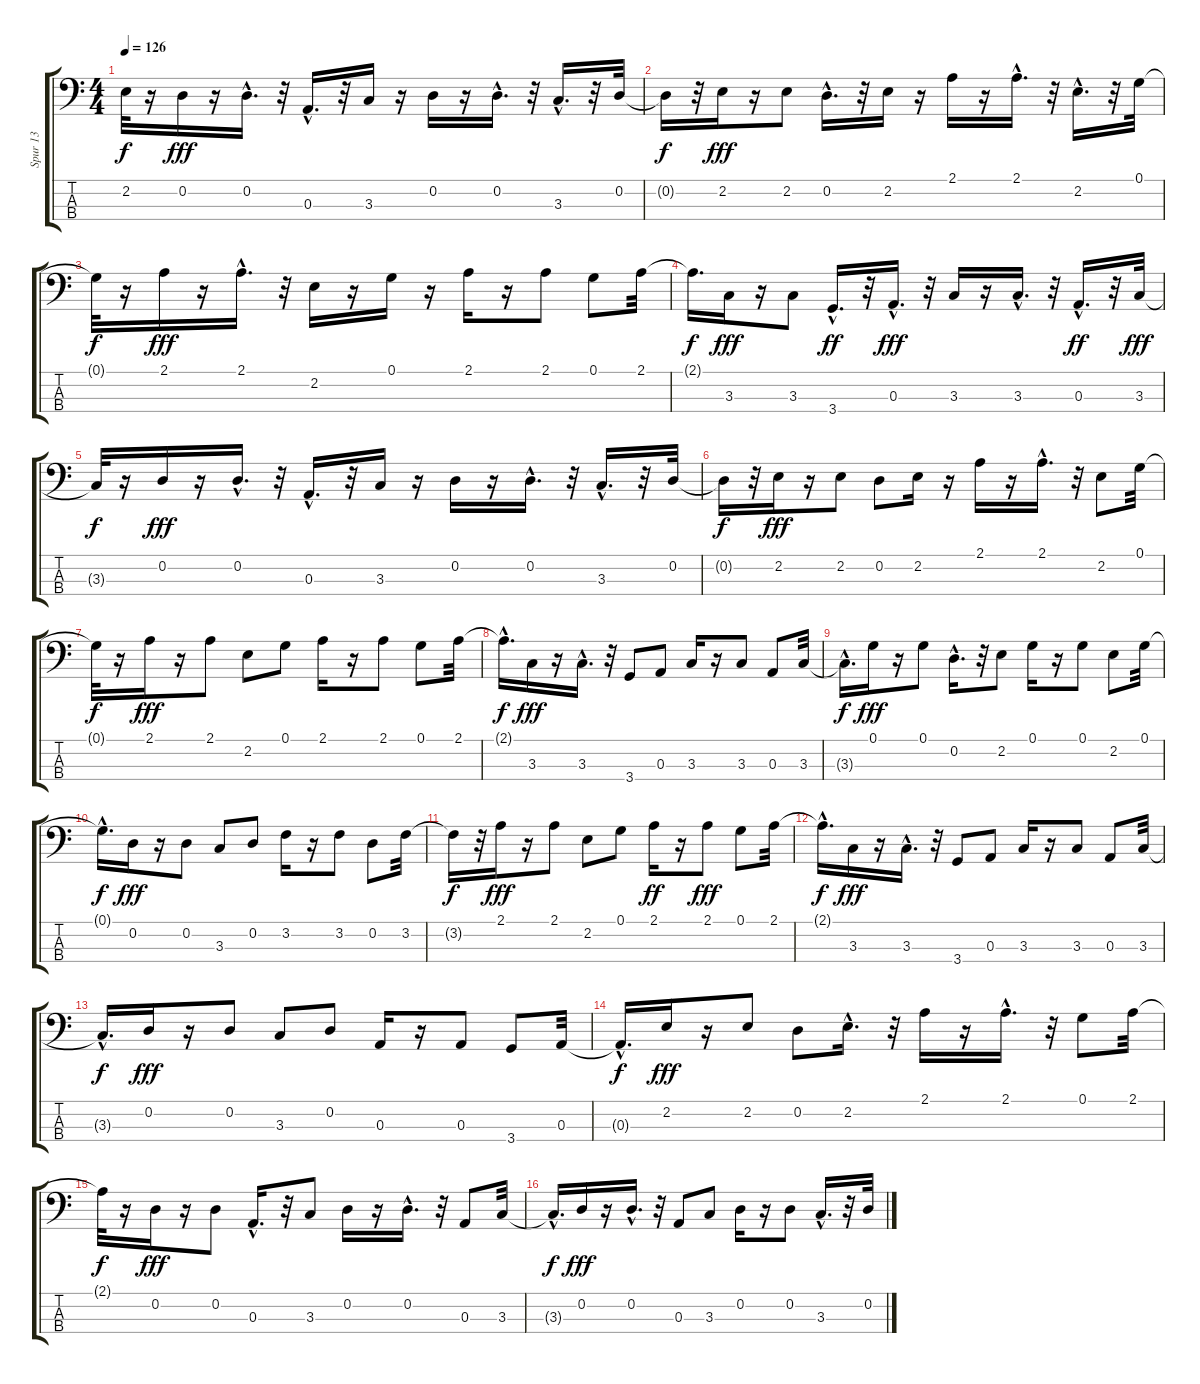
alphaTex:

\track ("Spur 13" "Spur 13") {instrument electricguitarclean}
\staff {score tabs}
\tuning (G2 D2 A1 E1) {hide}
\ts (4 4)
\tempo 126
\clef f4
\ks c
2.2{t}.32{dy f} r.16 0.2.16{dy fff} r.16 0.2{hac}.16{d} r.32 0.3{hac}.16{d} r.32 3.3.16 r.16 0.2.16 r.16 0.2{hac}.16{d} r.32 3.3{hac}.16{d} r.32 0.2.32 |
0.2{t}.16{dy f} r.32 2.2.16{dy fff} r.16 2.2.8 0.2{hac}.16{d} r.32 2.2.16 r.16 2.1.16 r.16 2.1{hac}.16{d} r.32 2.2{hac}.16{d} r.32 0.1.32 |
0.1{t}.32{dy f} r.16 2.1.16{dy fff} r.16 2.1{hac}.16{d} r.32 2.2.16 r.16 0.1.16 r.16 2.1.16 r.16 2.1.8 0.1.8 2.1.32 |
2.1{t}.16{d dy f} 3.3.16{dy fff} r.16 3.3.8 3.4{hac}.16{d dy ff} r.32 0.3{hac}.16{d dy fff} r.32 3.3.16 r.16 3.3{hac}.16{d} r.32 0.3{hac}.16{d dy ff} r.32 3.3.32{dy fff} |
3.3{t}.32{dy f} r.16 0.2.16{dy fff} r.16 0.2{hac}.16{d} r.32 0.3{hac}.16{d} r.32 3.3.16 r.16 0.2.16 r.16 0.2{hac}.16{d} r.32 3.3{hac}.16{d} r.32 0.2.32 |
0.2{t}.16{dy f} r.32 2.2.16{dy fff} r.16 2.2.8 0.2.8 2.2.16 r.16 2.1.16 r.16 2.1{hac}.16{d} r.32 2.2.8 0.1.32 |
0.1{t}.32{dy f} r.16 2.1.16{dy fff} r.16 2.1.8 2.2.8 0.1.8 2.1.16 r.16 2.1.8 0.1.8 2.1.32 |
2.1{hac t}.16{d dy f} 3.3.16{dy fff} r.16 3.3{hac}.16{d} r.32 3.4.8 0.3.8 3.3.16 r.16 3.3.8 0.3.8 3.3.32 |
3.3{hac t}.16{d dy f} 0.1.16{dy fff} r.16 0.1.8 0.2{hac}.16{d} r.32 2.2.8 0.1.16 r.16 0.1.8 2.2.8 0.1.32 |
0.1{hac t}.16{d dy f} 0.2.16{dy fff} r.16 0.2.8 3.3.8 0.2.8 3.2.16 r.16 3.2.8 0.2.8 3.2.32 |
3.2{t}.16{dy f} r.32 2.1.16{dy fff} r.16 2.1.8 2.2.8 0.1.8 2.1.16{dy ff} r.16 2.1.8{dy fff} 0.1.8 2.1.32 |
2.1{hac t}.16{d dy f} 3.3.16{dy fff} r.16 3.3{hac}.16{d} r.32 3.4.8 0.3.8 3.3.16 r.16 3.3.8 0.3.8 3.3.32 |
3.3{hac t}.16{d dy f} 0.2.16{dy fff} r.16 0.2.8 3.3.8 0.2.8 0.3.16 r.16 0.3.8 3.4.8 0.3.32 |
0.3{hac t}.16{d dy f} 2.2.16{dy fff} r.16 2.2.8 0.2.8 2.2{hac}.16{d} r.32 2.1.16 r.16 2.1{hac}.16{d} r.32 0.1.8 2.1.32 |
2.1{t}.32{dy f} r.16 0.2.16{dy fff} r.16 0.2.8 0.3{hac}.16{d} r.32 3.3.8 0.2.16 r.16 0.2{hac}.16{d} r.32 0.3.8 3.3.32 |
3.3{hac t}.16{d dy f} 0.2.16{dy fff} r.16 0.2{hac}.16{d} r.32 0.3.8 3.3.8 0.2.16 r.16 0.2.8 3.3{hac}.16{d} r.32 0.2.32
